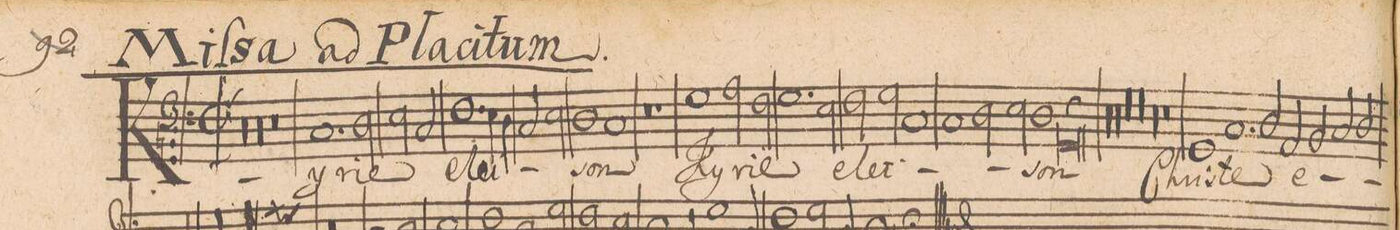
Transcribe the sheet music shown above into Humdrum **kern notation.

**kern	**text
*I"BASSVS.	*
*clefF4	*
*k[]	*
*met(c|)	*
*M2/1	*
00r	.
=2-	=2-
=3-	=3-
00r	.
=4-	=4-
=5-	=5-
0r	.
=6-	=6-
1.C/	Ky-
2D\	-ri-
=7-	=7-
2E\	-e
2C/	.
1.F\	e-
=8-	=8-
4E\	-lei-
4D\	.
2C/	.
2E\	.
=9-	=9-
1D\	.
1C/	-son
=10-	=10-
0r	.
=11-	=11-
1r	.
1G\	Ky-
=12-	=12-
2A\	-ri-
2F\	-e
1.G\	.
=13-	=13-
2E\	e-
2F\	-lei-
2G\	.
=14-	=14-
1C/	.
1C/	.
=15-	=15-
2D\	.
2E\	.
1D\	.
=16-	=16-
0GG/;	-son
=17-	=17-
00r	.
=18-	=18-
=19-	=19-
00r	.
=20-	=20-
=21-	=21-
00rG	.
=22-	=22-
=23-	=23-
00rG	.
=24-	=24-
=25-	=25-
00r	.
=26-	=26-
=27-	=27-
0r	.
=28-	=28-
1GG/	Chri-
1.C/	-ste
=29-	=29-
2D/	.
2AA/	e-
2BB/	.
=30-	=30-
2C/	.
2D/	.
*-	*-
